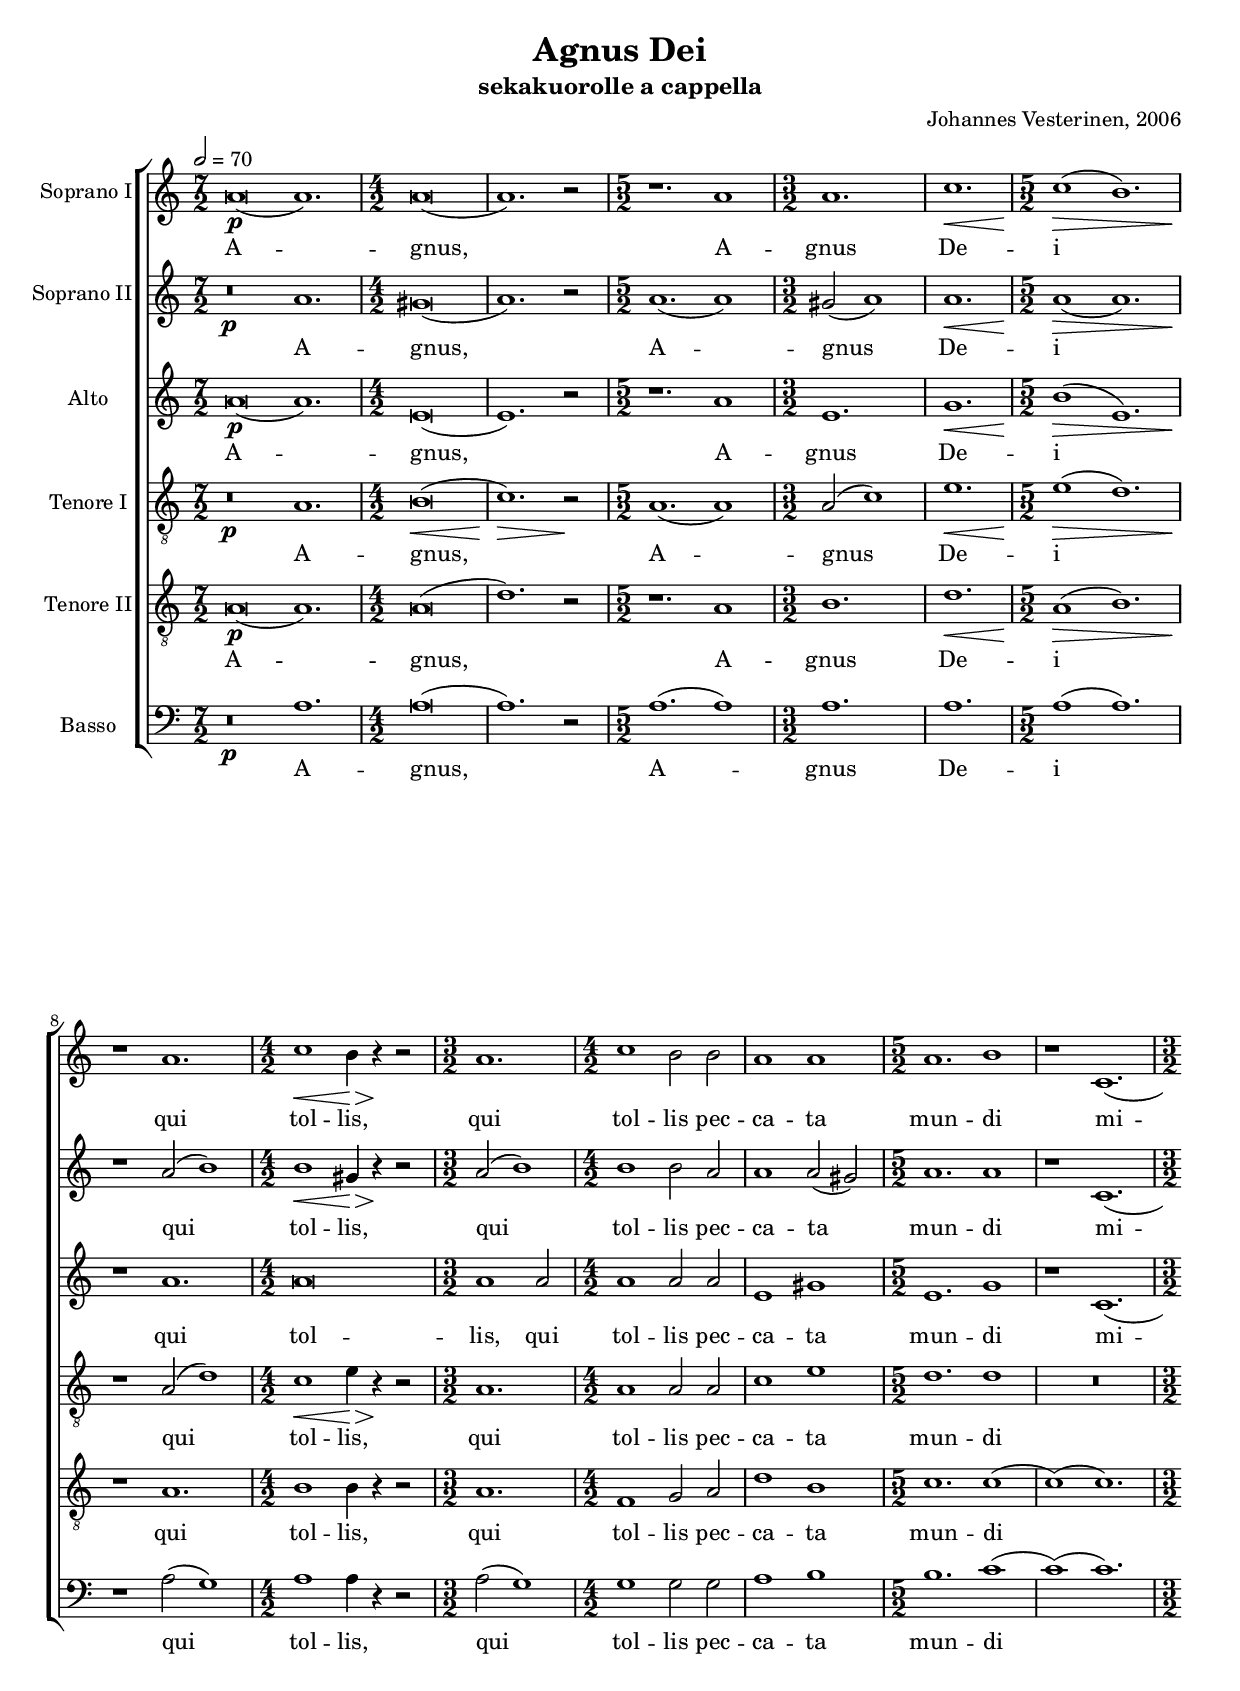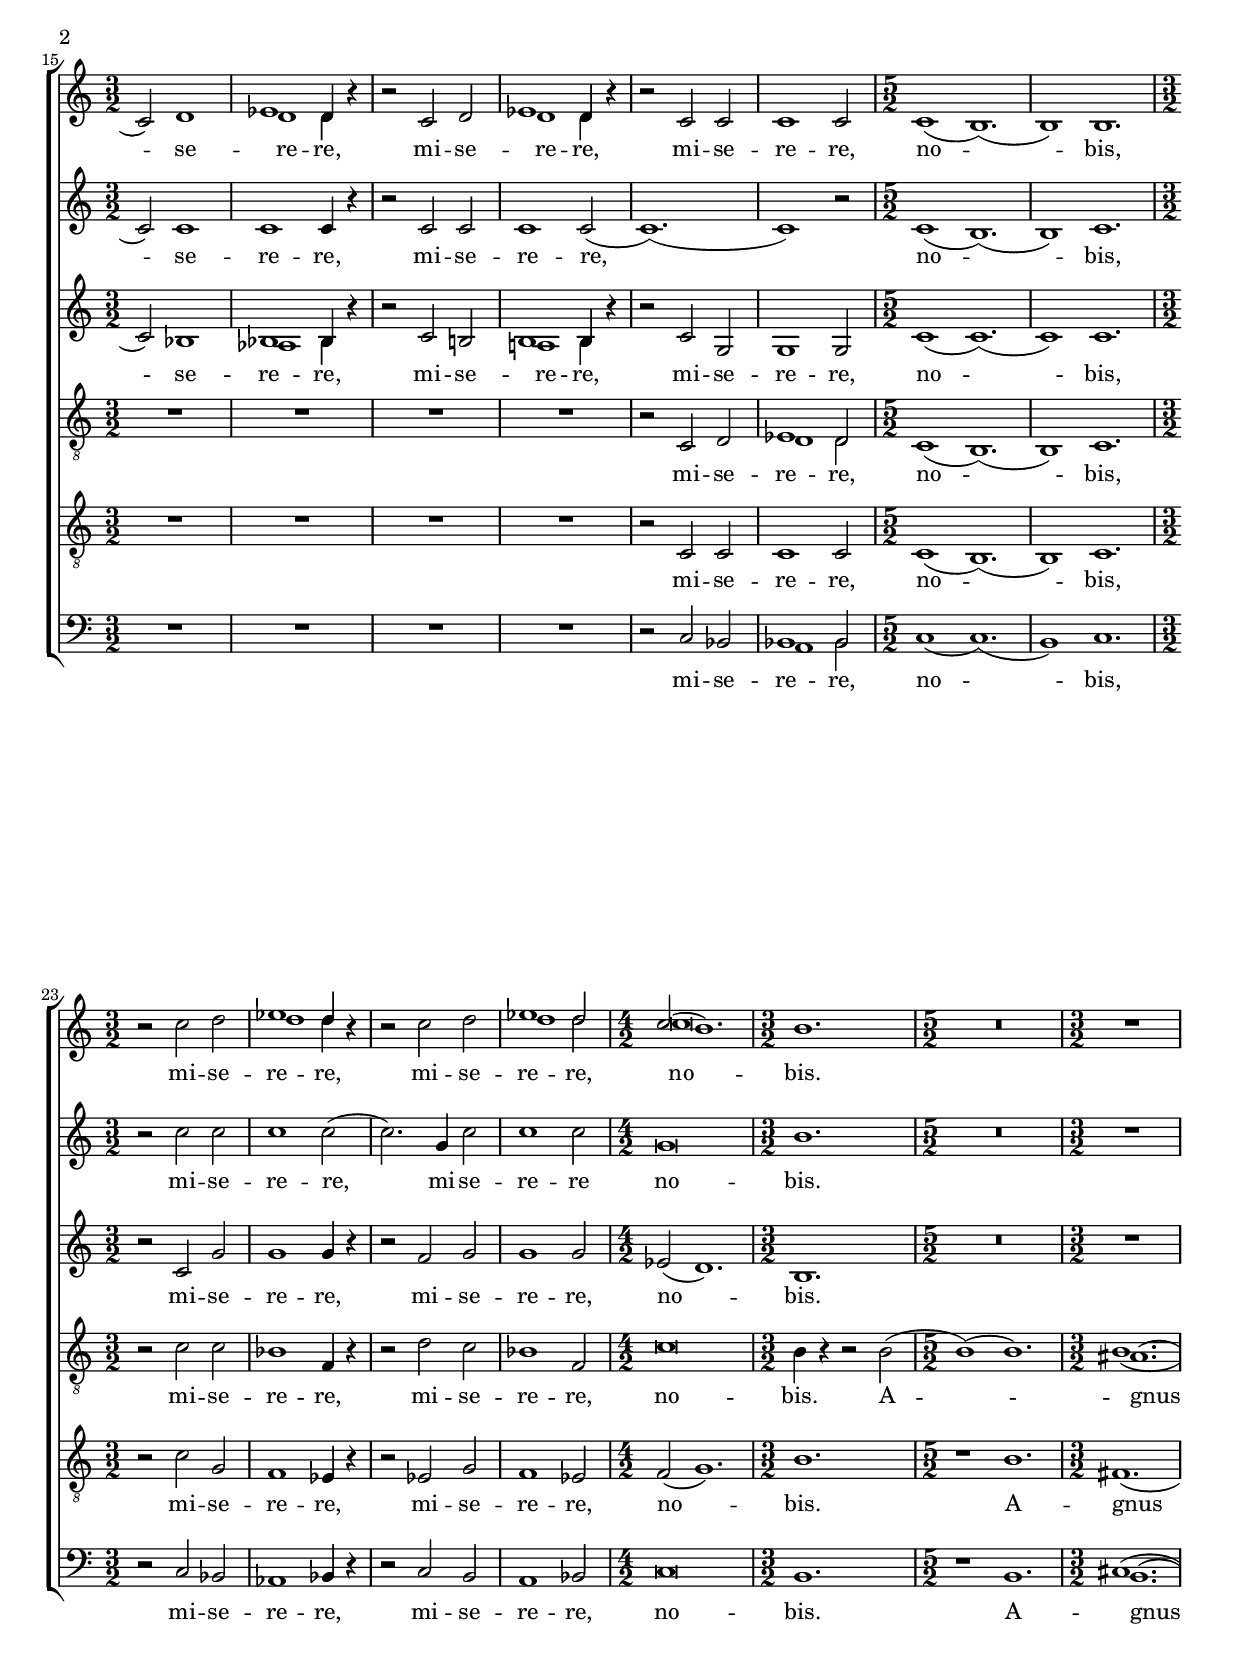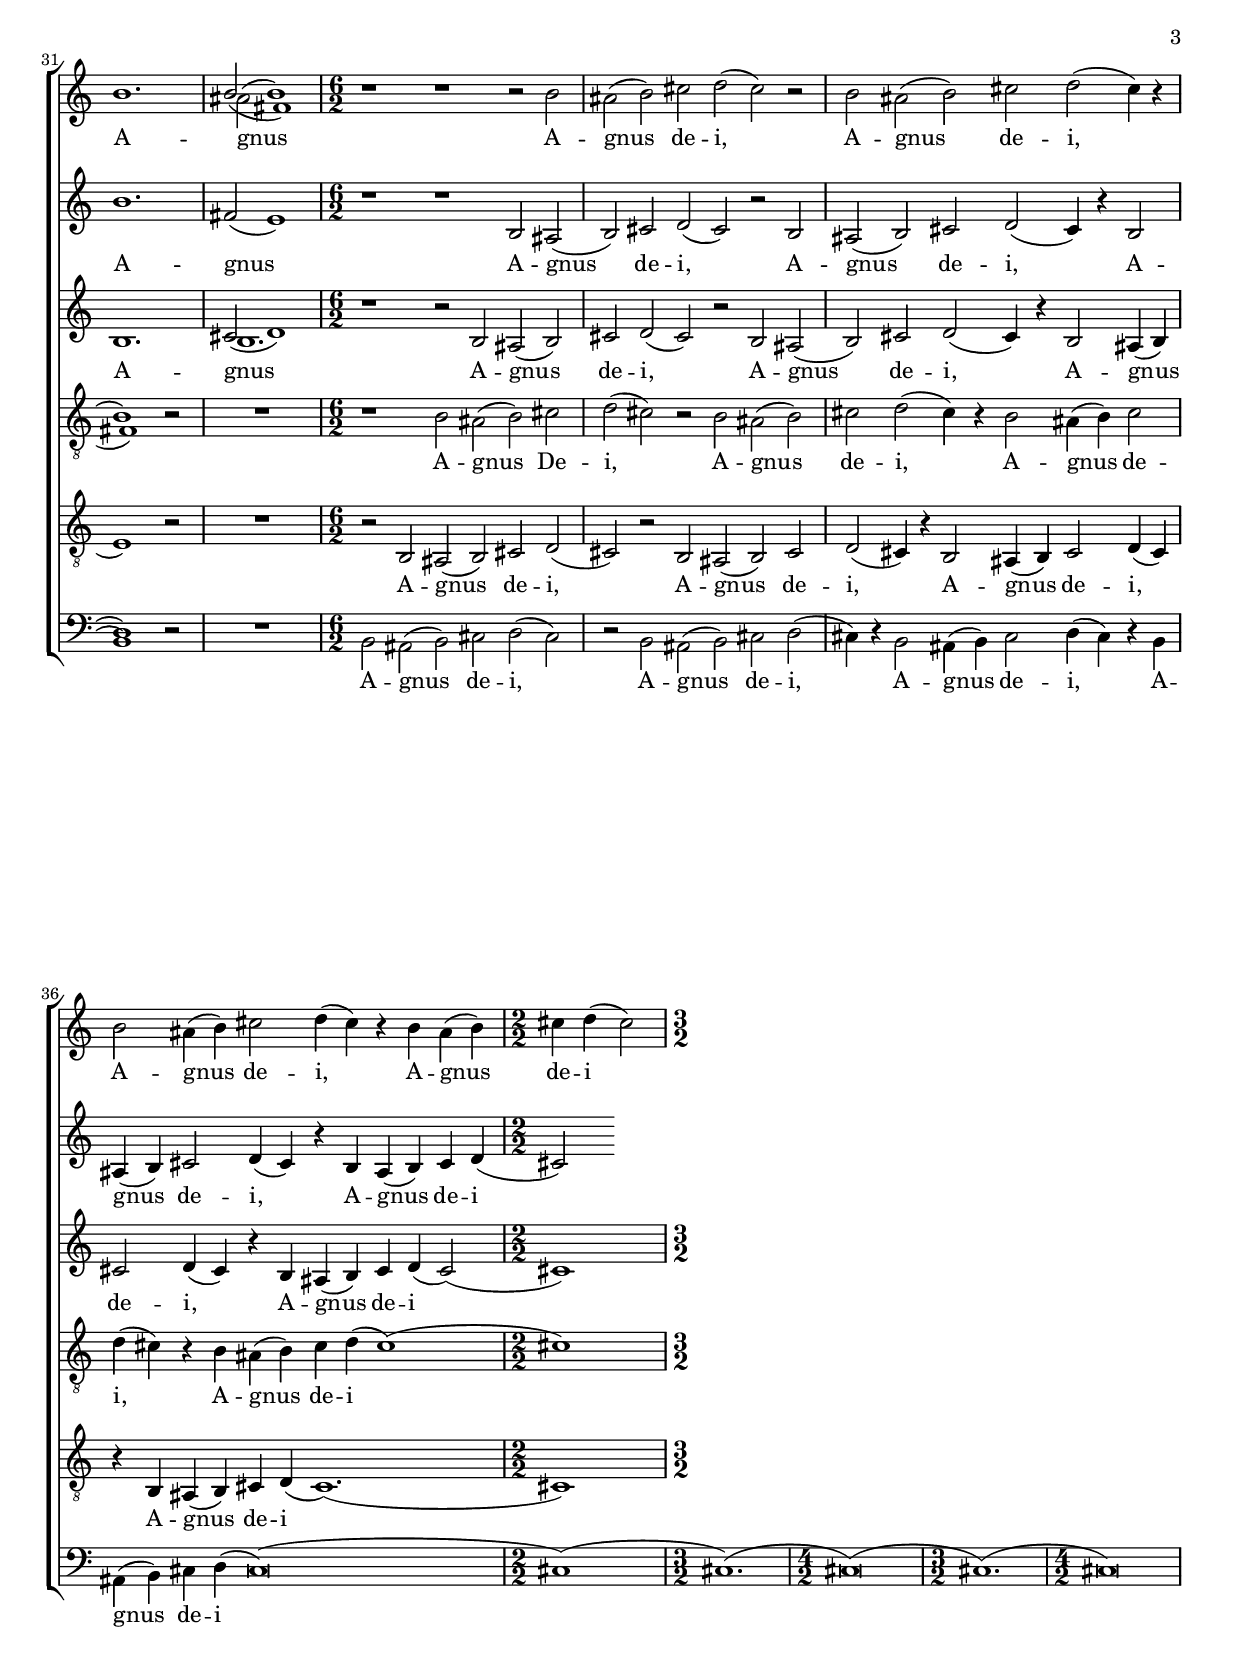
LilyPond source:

\version "2.12.3"
\include "suomi.ly"

#(set-global-staff-size 18)

global = { 
  \numericTimeSignature
  \time 7/2 
  \autoBeamOff
  \key a \minor
  \set Staff.midiInstrument = #"voice oohs"
}

\header {
  title = "Agnus Dei"
  subtitle = "sekakuorolle a cappella"
  composer = "Johannes Vesterinen, 2006"
%  poet = ""
%  tagline = ""
}

\paper {
%  indent = 0
}


SopOneMusic = \relative c'' {
  \set Staff.instrumentName = #"Soprano I"
% 1
  a\breve\p( a1.) | \time 4/2 a\breve( | a1.) r2 |
  \time 5/2 r1. a1 | \time 3/2 a1. | c1.\< |
  \time 5/2 c1\>( h1.) | r1\! a1. | \time 4/2 c1\< h4\> r4\! r2 |
  \time 3/2 a1. | \time 4/2 c1 h2 h |
% 2
  a1 a | \time 5/2 a1. h1 | r1 c,1.( |
  \time 3/2 c2) d1 | << {d1 d4 } \new Voice { \voiceTwo es1 d4 } >> r4 |
  r2 c d | << { d1 d4 } \new Voice { \voiceTwo es1 d4 } >> r4 |
  r2 c c | c1 c2 |
  \time 5/2 c1( h1.)( | h1) h1. |
  \time 3/2 r2 c' d |
% 3
  << { es1 d4 } \new Voice { \voiceOne d1 d4 } >> r4 |
  r2 c d | << { es1 d2 } \new Voice { \voiceOne d1 d2 } >> |
  \time 4/2  << { c\breve } \new Voice { \voiceOne c2( h1.) } >> |
  \time 3/2 h1. | 
  \time 5/2 R\breve*5/4 |
  \time 3/2 R1. |
  h1. | << { \stemDown ais2( h1) } \new Voice { \voiceTwo \stemUp h2( fis1) } >> |
  \time 6/2 r1 r1 r2 h | ais( h) cis d( cis) r2 |
  h ais( h) cis d( cis4) r4 |
  h2 ais4( h) cis2 d4( cis) r4 
  h4 ais( h) |
  \time 2/2 cis d( cis2)  
% 4
}

SopOneLyrics = \lyricmode {
  A -- gnus, A -- gnus De -- i
  qui tol -- lis, qui tol -- lis pec -- ca -- ta mun -- di
  mi -- se -- re -- re, mi -- se -- re -- re,
  mi -- se -- re -- re, no -- bis, mi -- se -- re -- re,
  mi -- se -- re -- re, no -- bis.
  A -- gnus
  A -- gnus de -- i,
  A -- gnus de -- i,
  A -- gnus de -- i,
  A -- gnus de -- i
}

SopTwoMusic = \relative c'' {
  \set Staff.instrumentName = #"Soprano II"
% 1
  r\breve\p a1. | \time 4/2 gis\breve( | a1.) r2 |
  \time 5/2 a1.( a1) | \time 3/2 gis2( a1) | a1.\< |
  \time 5/2 a1\>( a1.) | r1\! a2( h1) | \time 4/2 h1\< gis4\> r4\! r2 |
  \time 3/2 a2( h1) | \time 4/2 h1 h2 a |
% 2
  a1 a2( gis) | \time 5/2 a1. a1 | r1 c,1.( |
  \time 3/2 c2) c1 | c c4 r |
  r2 c c | c1 c2( | c1.)( | c1) r2 |
  \time 5/2 c1( h1.)( | h1) c1. |
  \time 3/2 r2 c' c |
% 3
  c1 c2( | c2.) g4 c2 | c1 c2 | 
  \time 4/2 g\breve | 
  \time 3/2 h1. |
  \time 5/2 R\breve*5/4 | \time 3/2 R1. |
  h1. | fis2( e1) | r1 r1 h2 ais( | h) cis d( cis) r h |
  ais( h) cis d( cis4) r4 
  h2 ais4( h) cis2 d4( cis) r4 
  h4 ais( h) cis d( |
  \time 2/2 cis2)  
% 4
}

SopTwoLyrics = \lyricmode {
  A -- gnus, A -- gnus De -- i
  qui tol -- lis, qui tol -- lis pec -- ca -- ta mun -- di
  mi -- se -- re -- re,  mi -- se -- re -- re,
  no -- bis, mi -- se -- re -- re,
  mi -- se -- re -- re no -- bis.
  A -- gnus
  A -- gnus de -- i,
  A -- gnus de -- i,
  A -- gnus de -- i,
  A -- gnus de -- i
}

AltoMusic = \relative c'' {
  \set Staff.instrumentName = #"Alto"
% 1
  a\breve\p( a1.) | \time 4/2 e\breve( | e1.) r2 |
  \time 5/2 r1. a1 | \time 3/2 e1. | g1.\< |
  \time 5/2 h1\>( e,1.) | r1\! a1. | \time 4/2 a\breve |
  \time 3/2 a1 a2 | \time 4/2 a1 a2 a |
% 2
  e1 gis | \time 5/2 e1. g1 | r1 c,1.( |
  \time 3/2 c2) b1 | << { b1 b4  } \new Voice { \voiceTwo as1 b4 } >> r4 |
  r2 c h! | << {a!1 h4 } \new Voice { \voiceTwo h1 h4 } >> r4 |
  r2 c g | g1 g2 | 
  \time 5/2 c1( c1.)( | c1) c1. |
  \time 3/2 r2 c g' | 
% 3
  g1 g4 r4 | r2 f g | g1 g2 |
  \time 4/2 es2( d1.) |
  \time 3/2 h1. |
  \time 5/2 R\breve*5/4 | \time 3/2 R1. |
  h1. | << { cis2( d1) } \new Voice { \voiceTwo h1.} >> | 
  r1 r2 h ais( h) | cis d( cis) r h ais( |
  h) cis d( cis4) r4 
  h2 ais4( h) cis2 d4( cis) r4 
  h4 ais( h) cis d( cis2)( |  
  \time 2/2 cis1) |
% 4
}

AltoLyrics = \lyricmode {
  A -- gnus, A -- gnus De -- i
  qui tol -- lis, qui tol -- lis pec -- ca -- ta mun -- di
  mi -- se -- re -- re, mi -- se -- re -- re,
  mi -- se -- re -- re, no -- bis, mi -- se -- re -- re,
  mi -- se -- re -- re, no -- bis.
  A -- gnus
  A -- gnus de -- i,
  A -- gnus de -- i,
  A -- gnus de -- i,
  A -- gnus de -- i
}

TenOneMusic = \relative c' {
  \set Staff.instrumentName = #"Tenore I"
  \clef "treble_8"
% 1
  r\breve\p a1. | \time 4/2 h\breve\<( | c1.\>) r2\! | 
  \time 5/2 a1.( a1) | \time 3/2 a2( c1) | e1.\< |
  \time 5/2 e1\>( d1.) | r1\! a2( d1) | \time 4/2 c1\< e4\> r4\! r2 |
  \time 3/2 a,1. | \time 4/2 a1 a2 a |
% 2
  c1 e | \time 5/2 d1. d1 | R1*5/2 | 
  \time 3/2 R1. | R | R | R |
  r2 c, d | << {es1 d2 } \new Voice { \voiceTwo d1 d2 } >> |
  \time 5/2 c1( h1.)( | h1)  c1. |
  \time 3/2 r2 c' c | 
%3 
  b1 f4 r4 | r2 d' c | b1 f2 |
  \time 4/2 c'\breve |
  \time 3/2 h4 r r2 h( |
  \time 5/2 h1)( h1.) |
  \time 3/2 << { \stemDown ais1.( | h1) } \new Voice { \voiceTwo \stemUp h1.( | fis1) } >> r2 |
  R1. |
  \time 6/2 r1 h2 ais( h) cis | d( cis) r
  h ais( h) cis d( cis4) r4 
  h2 ais4( h) cis2 d4( cis) r4 
  h4 ais( h) cis d( cis1)( |
  \time 2/2 cis1) |
% 4
}

TenOneLyrics = \lyricmode {
  A -- gnus, A -- gnus De -- i
  qui tol -- lis, qui tol -- lis pec -- ca -- ta mun -- di
  mi -- se -- re -- re, no -- bis, mi -- se -- re -- re,
  mi -- se -- re -- re, no -- bis.
  A -- gnus
  A -- gnus De -- i,
  A -- gnus de -- i,
  A -- gnus de -- i,
  A -- gnus de -- i
}

TenTwoMusic = \relative c' {
  \set Staff.instrumentName = #"Tenore II"
  \clef "treble_8"
% 1
  a\breve\p( a1.) | \time 4/2 a\breve( | d1.) r2 |
  \time 5/2 r1. a1 | \time 3/2 h1. | d1.\< |
  \time 5/2 a1\>( h1.) | r1\! a1. | \time 4/2 h1 h4 r4 r2 | 
  \time 3/2 a1. | \time 4/2 f1 g2 a |
% 2
  d1 h1 | \time 5/2 c1. c1( | c1)( c1.) | 
  \time 3/2 R1. | R | R | R |
  r2 c, c | c1 c2 |
  \time 5/2 c1( h1.)( | h1) c1. |
  \time 3/2 r2 c' g | 
% 3
  f1 es4 r4 | r2 es g | f1 es2 | 
  \time 4/2 f2( g1.) | \time 3/2 h1.
  \time 5/2 r1 h1. |
  \time 3/2 fis1.( | e1) r2 | R1. 
  \time 6/2 r2 h ais( h) cis d( cis) r
  h ais( h) cis d( cis4) r4 
  h2 ais4( h) cis2 d4( cis) r4 
  h4 ais( h) cis d( cis1.)( |
  \time 2/2 cis1) |
% 4
}

TenTwoLyrics = \lyricmode {
  A -- gnus, A -- gnus De -- i
  qui tol -- lis, qui tol -- lis pec -- ca -- ta mun -- di
  mi -- se -- re -- re, no -- bis, mi -- se -- re -- re,
  mi -- se -- re -- re, no -- bis.
  A -- gnus
  A -- gnus de -- i,
  A -- gnus de -- i,
  A -- gnus de -- i,
  A -- gnus de -- i
}

BassMusic = \relative c' {
  \set Staff.instrumentName = #"Basso"
  \clef bass
% 1
  r\breve\p a1. | \time 4/2 a\breve( | a1.) r2 |
  \time 5/2 a1.( a1) | \time 3/2 a1. | a1. |
  \time 5/2 a1( a1.) | r1 a2( g1) | \time 4/2 a1 a4 r4 r2 | 
  \time 3/2 a2( g1) | \time 4/2 g1 g2 g2 |
% 2
  a1 h1 | \time 5/2 h1. c1( | c1)( c1.) | 
  \time 3/2 R1. | R | R | R |
  r2 c, b | << { b1 b2 } \new Voice { \voiceTwo a1 b2 } >>  |
  \time 5/2 c1( c1.)( | h1) c1. |
  \time 3/2 r2 c b
% 3
  as1 b4 r4 | r2 c h | a1 b2 | 
  \time 4/2 c\breve | \time 3/2 h1. |
  \time 5/2 r1 h1. |
  \time 3/2 << { \stemDown h1.( h1) } \new Voice { \voiceOne \stemUp cis1.( | d1) } >>
  r2 | R1. |
  \time 6/2 h2 ais( h) cis d( cis) r
  h ais( h) cis d( cis4) r4 
  h2 ais4( h) cis2 d4( cis) r4 
  h4 ais( h) cis d( cis\breve)( |
  \time 2/2 cis1)( |
% 4 / 38
  \time 3/2 cis1.)( |
  \time 4/2 cis\breve)( |
  \time 3/2 cis1.)( |
  \time 4/2 cis\breve) |
% 5
}

BassLyrics = \lyricmode {
  A -- gnus, A -- gnus De -- i
  qui tol -- lis, qui tol -- lis pec -- ca -- ta mun -- di
  mi -- se -- re -- re, no -- bis, mi -- se -- re -- re,
  mi -- se -- re -- re, no -- bis.
  A -- gnus
  A -- gnus de -- i,
  A -- gnus de -- i,
  A -- gnus de -- i,
  A -- gnus de -- i
}


\score {
  \new ChoirStaff <<
    \new Staff <<
      \new Voice = "SopOne" {
        \tempo 2 = 70
	\global
        \SopOneMusic
      }
      \new Lyrics \lyricsto "SopOne" {
        \SopOneLyrics
      }
    >>
    \new Staff <<
      \new Voice = "SopTwo" {
        \global
        \SopTwoMusic
      }
      \new Lyrics \lyricsto "SopTwo" {
        \SopTwoLyrics
      }
    >>
    \new Staff <<
      \new Voice = "Alto" {
        \global
        \AltoMusic
      }
      \new Lyrics \lyricsto "Alto" {
        \AltoLyrics
      }
    >>
    \new Staff <<
      \new Voice = "TenOne" {
        \global
        \TenOneMusic
      }
      \new Lyrics \lyricsto "TenOne" {
        \TenOneLyrics
      }
    >>
    \new Staff <<
      \new Voice = "TenTwo" {
        \global
        \TenTwoMusic
      }
      \new Lyrics \lyricsto "TenTwo" {
        \TenTwoLyrics
      }
    >>
    \new Staff <<
      \new Voice = "Bass" {
        \global
        \BassMusic
      }
      \new Lyrics \lyricsto "Bass" {
        \BassLyrics
      }
    >>
  >>
  \midi { 
    \context {
      \Score
      tempoWholesPerMinute = #(ly:make-moment 70 2)
    }
  }
  \layout { }
}